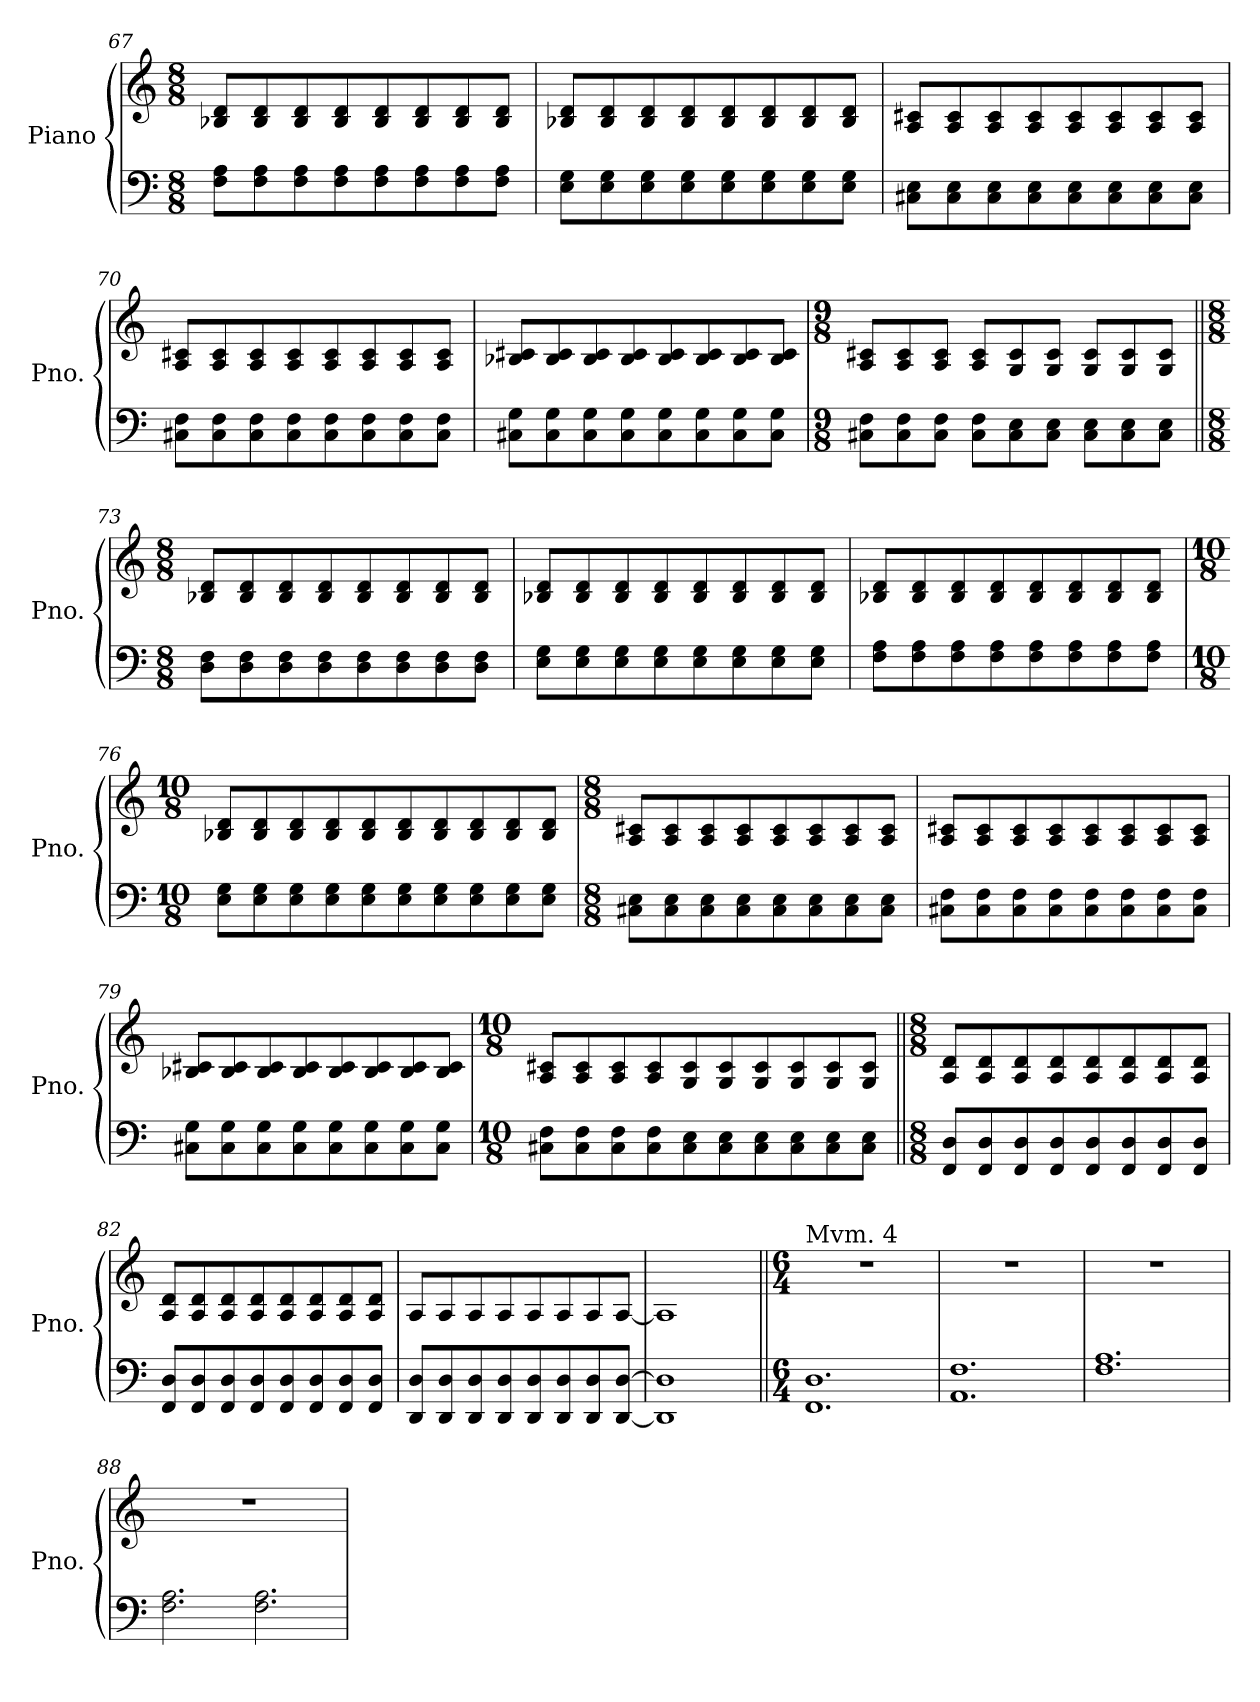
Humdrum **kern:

**kern	**kern
*part1	*part1
*staff2	*staff1
*I"Piano	*
*I'Pno.	*
*clefF4	*clefG2
*k[]	*k[]
*M8/8	*M8/8
=67	=67
8F\ 8A\L	8B-X/ 8d/L
8F\ 8A\	8B-/ 8d/
8F\ 8A\	8B-/ 8d/
8F\ 8A\	8B-/ 8d/
8F\ 8A\	8B-/ 8d/
8F\ 8A\	8B-/ 8d/
8F\ 8A\	8B-/ 8d/
8F\ 8A\J	8B-/ 8d/J
!!LO:LB:g=z
=68	=68
8E\ 8G\L	8B-X/ 8d/L
8E\ 8G\	8B-/ 8d/
8E\ 8G\	8B-/ 8d/
8E\ 8G\	8B-/ 8d/
8E\ 8G\	8B-/ 8d/
8E\ 8G\	8B-/ 8d/
8E\ 8G\	8B-/ 8d/
8E\ 8G\J	8B-/ 8d/J
=69	=69
8C#X\ 8E\L	8A/ 8c#X/L
8C#\ 8E\	8A/ 8c#/
8C#\ 8E\	8A/ 8c#/
8C#\ 8E\	8A/ 8c#/
8C#\ 8E\	8A/ 8c#/
8C#\ 8E\	8A/ 8c#/
8C#\ 8E\	8A/ 8c#/
8C#\ 8E\J	8A/ 8c#/J
=70	=70
8C#X\ 8F\L	8A/ 8c#X/L
8C#\ 8F\	8A/ 8c#/
8C#\ 8F\	8A/ 8c#/
8C#\ 8F\	8A/ 8c#/
8C#\ 8F\	8A/ 8c#/
8C#\ 8F\	8A/ 8c#/
8C#\ 8F\	8A/ 8c#/
8C#\ 8F\J	8A/ 8c#/J
!!LO:LB:g=z
=71	=71
8C#X\ 8G\L	8B-X/ 8c#X/L
8C#\ 8G\	8B-/ 8c#/
8C#\ 8G\	8B-/ 8c#/
8C#\ 8G\	8B-/ 8c#/
8C#\ 8G\	8B-/ 8c#/
8C#\ 8G\	8B-/ 8c#/
8C#\ 8G\	8B-/ 8c#/
8C#\ 8G\J	8B-/ 8c#/J
=72	=72
*M9/8	*M9/8
8C#X\ 8F\L	8A/ 8c#X/L
8C#\ 8F\	8A/ 8c#/
8C#\ 8F\J	8A/ 8c#/J
8C#\ 8F\L	8A/ 8c#/L
8C#\ 8E\	8G/ 8c#/
8C#\ 8E\J	8G/ 8c#/J
8C#\ 8E\L	8G/ 8c#/L
8C#\ 8E\	8G/ 8c#/
8C#\ 8E\J	8G/ 8c#/J
=73||	=73||
*M8/8	*M8/8
8D\ 8F\L	8B-X/ 8d/L
8D\ 8F\	8B-/ 8d/
8D\ 8F\	8B-/ 8d/
8D\ 8F\	8B-/ 8d/
8D\ 8F\	8B-/ 8d/
8D\ 8F\	8B-/ 8d/
8D\ 8F\	8B-/ 8d/
8D\ 8F\J	8B-/ 8d/J
!!LO:LB:g=z
=74	=74
8E\ 8G\L	8B-X/ 8d/L
8E\ 8G\	8B-/ 8d/
8E\ 8G\	8B-/ 8d/
8E\ 8G\	8B-/ 8d/
8E\ 8G\	8B-/ 8d/
8E\ 8G\	8B-/ 8d/
8E\ 8G\	8B-/ 8d/
8E\ 8G\J	8B-/ 8d/J
=75	=75
8F\ 8A\L	8B-X/ 8d/L
8F\ 8A\	8B-/ 8d/
8F\ 8A\	8B-/ 8d/
8F\ 8A\	8B-/ 8d/
8F\ 8A\	8B-/ 8d/
8F\ 8A\	8B-/ 8d/
8F\ 8A\	8B-/ 8d/
8F\ 8A\J	8B-/ 8d/J
=76	=76
*M10/8	*M10/8
8E\ 8G\L	8B-X/ 8d/L
8E\ 8G\	8B-/ 8d/
8E\ 8G\	8B-/ 8d/
8E\ 8G\	8B-/ 8d/
8E\ 8G\	8B-/ 8d/
8E\ 8G\	8B-/ 8d/
8E\ 8G\	8B-/ 8d/
8E\ 8G\	8B-/ 8d/
8E\ 8G\	8B-/ 8d/
8E\ 8G\J	8B-/ 8d/J
!!LO:PB:g=z
=77	=77
*M8/8	*M8/8
8C#X\ 8E\L	8A/ 8c#X/L
8C#\ 8E\	8A/ 8c#/
8C#\ 8E\	8A/ 8c#/
8C#\ 8E\	8A/ 8c#/
8C#\ 8E\	8A/ 8c#/
8C#\ 8E\	8A/ 8c#/
8C#\ 8E\	8A/ 8c#/
8C#\ 8E\J	8A/ 8c#/J
=78	=78
8C#X\ 8F\L	8A/ 8c#X/L
8C#\ 8F\	8A/ 8c#/
8C#\ 8F\	8A/ 8c#/
8C#\ 8F\	8A/ 8c#/
8C#\ 8F\	8A/ 8c#/
8C#\ 8F\	8A/ 8c#/
8C#\ 8F\	8A/ 8c#/
8C#\ 8F\J	8A/ 8c#/J
=79	=79
8C#X\ 8G\L	8B-X/ 8c#X/L
8C#\ 8G\	8B-/ 8c#/
8C#\ 8G\	8B-/ 8c#/
8C#\ 8G\	8B-/ 8c#/
8C#\ 8G\	8B-/ 8c#/
8C#\ 8G\	8B-/ 8c#/
8C#\ 8G\	8B-/ 8c#/
8C#\ 8G\J	8B-/ 8c#/J
!!LO:LB:g=z
=80	=80
*M10/8	*M10/8
8C#X\ 8F\L	8A/ 8c#X/L
8C#\ 8F\	8A/ 8c#/
8C#\ 8F\	8A/ 8c#/
8C#\ 8F\	8A/ 8c#/
8C#\ 8E\	8G/ 8c#/
8C#\ 8E\	8G/ 8c#/
8C#\ 8E\	8G/ 8c#/
8C#\ 8E\	8G/ 8c#/
8C#\ 8E\	8G/ 8c#/
8C#\ 8E\J	8G/ 8c#/J
=81||	=81||
*M8/8	*M8/8
8FF/ 8D/L	8A/ 8d/L
8FF/ 8D/	8A/ 8d/
8FF/ 8D/	8A/ 8d/
8FF/ 8D/	8A/ 8d/
8FF/ 8D/	8A/ 8d/
8FF/ 8D/	8A/ 8d/
8FF/ 8D/	8A/ 8d/
8FF/ 8D/J	8A/ 8d/J
=82	=82
8FF/ 8D/L	8A/ 8d/L
8FF/ 8D/	8A/ 8d/
8FF/ 8D/	8A/ 8d/
8FF/ 8D/	8A/ 8d/
8FF/ 8D/	8A/ 8d/
8FF/ 8D/	8A/ 8d/
8FF/ 8D/	8A/ 8d/
8FF/ 8D/J	8A/ 8d/J
!!LO:LB:g=z
=83	=83
8DD/ 8D/L	8A/L
8DD/ 8D/	8A/
8DD/ 8D/	8A/
8DD/ 8D/	8A/
8DD/ 8D/	8A/
8DD/ 8D/	8A/
8DD/ 8D/	8A/
[8DD/ [8D/J	[8A/J
=84	=84
1DD] 1D]	1A]
=85||	=85||
*M6/4	*M6/4
*	*MM194
!	!LO:TX:a:t=Mvm. 4
1.FF 1.D	1.r
=86	=86
1.AA 1.F	1.r
=87	=87
1.F 1.A	1.r
=88	=88
2.F\ 2.A\	1.r
2.F\ 2.A\	.
=	=
*-	*-
